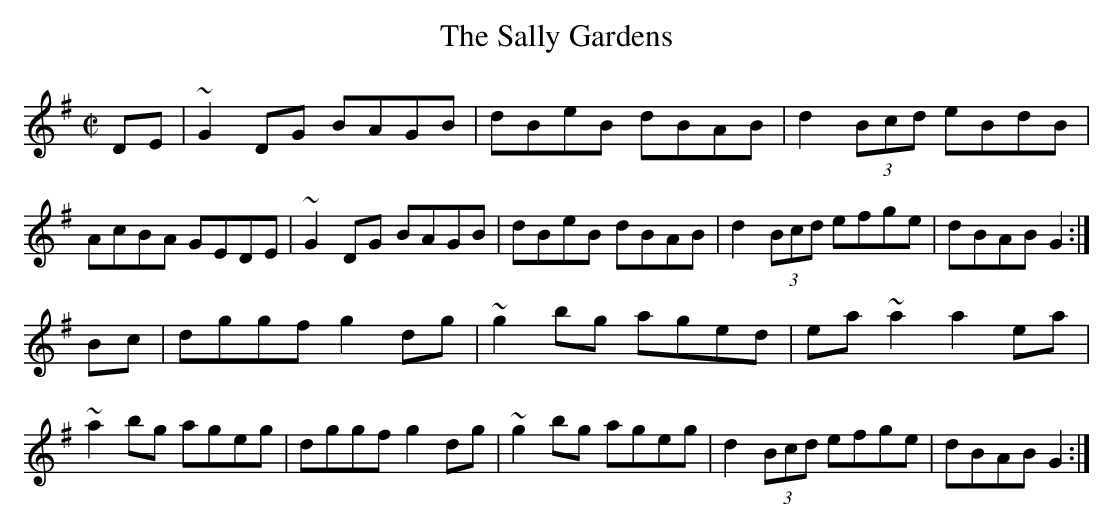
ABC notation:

X:1
T:Sally Gardens, The
M:C|
L:1/8
E:7
K:G
DE|~G2 DG BAGB|dBeB dBAB|d2 (3Bcd eBdB|AcBA GEDE|~G2 DG BAGB|dBeB dBAB|d2 (3Bcd efge|dBAB G2:|
Bc|dggf g2 dg| ~g2 bg aged|ea ~a2 a2 ea|~a2 bg ageg|dggf g2 dg| ~g2 bg ageg|d2 (3Bcd efge|dBAB G2:|
